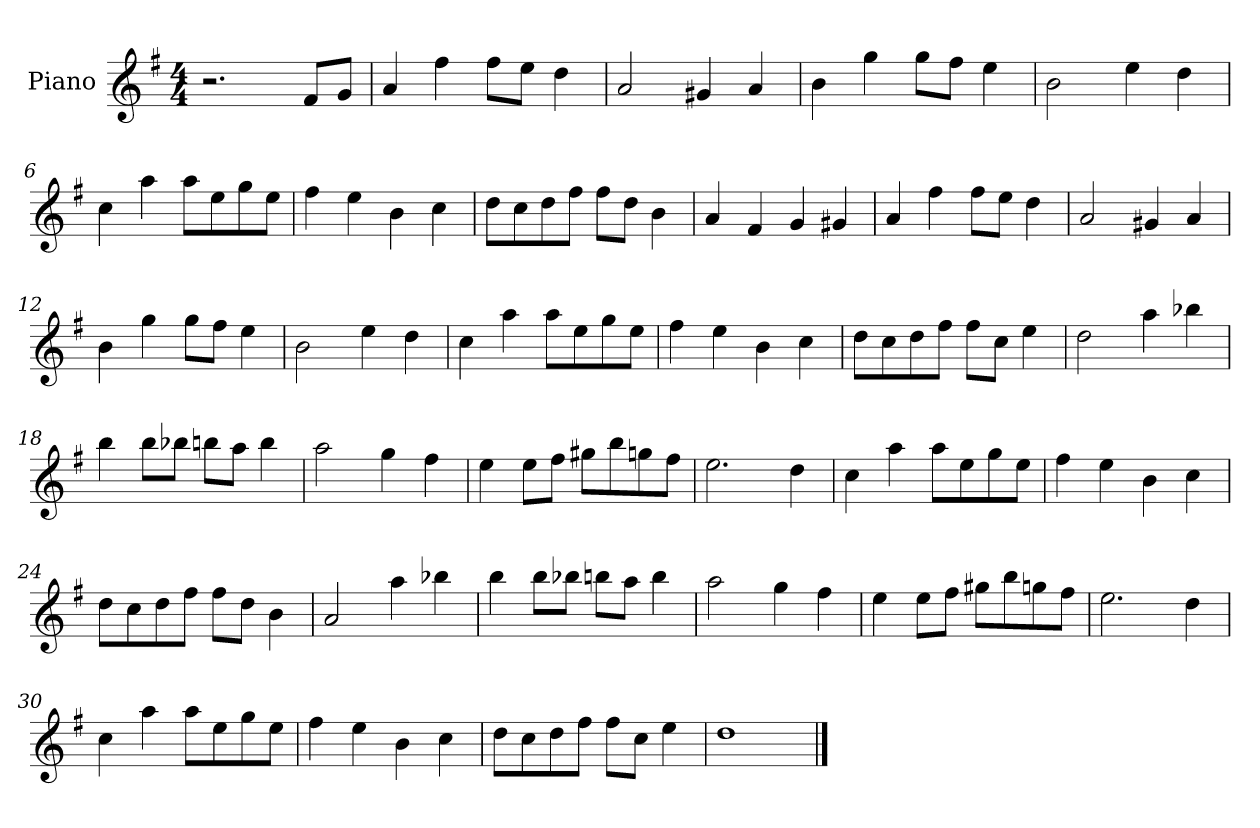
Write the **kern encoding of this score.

**kern
*part1
*staff1
*I"Piano
*I'Pno
*clefG2
*k[f#]
*M4/4
=1
2.r
8f#/L
8g/J
=2
4a/
4ff#\
8ff#\L
8ee\J
4dd\
=3
2a/
4g#X/
4a/
=4
4b\
4gg\
8gg\L
8ff#\J
4ee\
=5
2b\
4ee\
4dd\
=6
4cc\
4aa\
8aa\L
8ee\
8gg\
8ee\J
=7
4ff#\
4ee\
4b\
4cc\
=8
8dd\L
8cc\
8dd\
8ff#\J
8ff#\L
8dd\J
4b\
=9
4a/
4f#/
4g/
4g#X/
=10
4a/
4ff#\
8ff#\L
8ee\J
4dd\
=11
2a/
4g#X/
4a/
=12
4b\
4gg\
8gg\L
8ff#\J
4ee\
=13
2b\
4ee\
4dd\
=14
4cc\
4aa\
8aa\L
8ee\
8gg\
8ee\J
=15
4ff#\
4ee\
4b\
4cc\
=16
8dd\L
8cc\
8dd\
8ff#\J
8ff#\L
8cc\J
4ee\
=17
2dd\
4aa\
4bb-X\
=18
4bb\
8bb\L
8bb-X\J
8bbn\L
8aa\J
4bb\
=19
2aa\
4gg\
4ff#\
=20
4ee\
8ee\L
8ff#\J
8gg#X\L
8bb\
8ggn\
8ff#\J
=21
2.ee\
4dd\
=22
4cc\
4aa\
8aa\L
8ee\
8gg\
8ee\J
=23
4ff#\
4ee\
4b\
4cc\
=24
8dd\L
8cc\
8dd\
8ff#\J
8ff#\L
8dd\J
4b\
=25
2a/
4aa\
4bb-X\
=26
4bb\
8bb\L
8bb-X\J
8bbn\L
8aa\J
4bb\
=27
2aa\
4gg\
4ff#\
=28
4ee\
8ee\L
8ff#\J
8gg#X\L
8bb\
8ggn\
8ff#\J
=29
2.ee\
4dd\
=30
4cc\
4aa\
8aa\L
8ee\
8gg\
8ee\J
=31
4ff#\
4ee\
4b\
4cc\
=32
8dd\L
8cc\
8dd\
8ff#\J
8ff#\L
8cc\J
4ee\
=33
1dd
==
*-
